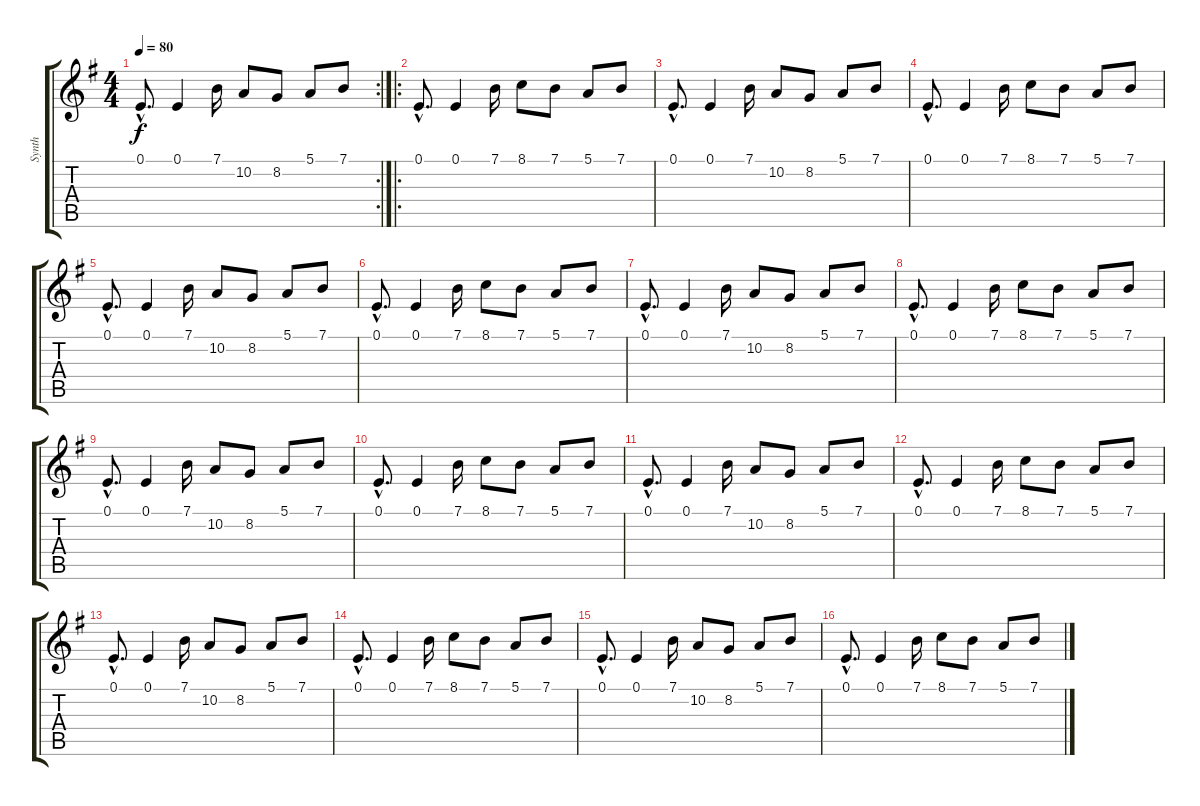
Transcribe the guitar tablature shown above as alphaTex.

\track ("Synth" "Synth") {instrument lead3calliope}
\staff {score tabs}
\tuning (E4 B3 G3 D3 A2 E2) {hide}
\rc 2
\ts (4 4)
\tempo 80
\clef g2
\ks g
0.1{hac}.8{d dy f} 0.1.4 7.1.16 10.2.8 8.2.8 5.1.8 7.1.8 |
\ro
0.1{hac}.8{d} 0.1.4 7.1.16 8.1.8 7.1.8 5.1.8 7.1.8 |
0.1{hac}.8{d} 0.1.4 7.1.16 10.2.8 8.2.8 5.1.8 7.1.8 |
0.1{hac}.8{d} 0.1.4 7.1.16 8.1.8 7.1.8 5.1.8 7.1.8 |
0.1{hac}.8{d} 0.1.4 7.1.16 10.2.8 8.2.8 5.1.8 7.1.8 |
0.1{hac}.8{d} 0.1.4 7.1.16 8.1.8 7.1.8 5.1.8 7.1.8 |
0.1{hac}.8{d} 0.1.4 7.1.16 10.2.8 8.2.8 5.1.8 7.1.8 |
0.1{hac}.8{d} 0.1.4 7.1.16 8.1.8 7.1.8 5.1.8 7.1.8 |
0.1{hac}.8{d} 0.1.4 7.1.16 10.2.8 8.2.8 5.1.8 7.1.8 |
0.1{hac}.8{d} 0.1.4 7.1.16 8.1.8 7.1.8 5.1.8 7.1.8 |
0.1{hac}.8{d} 0.1.4 7.1.16 10.2.8 8.2.8 5.1.8 7.1.8 |
0.1{hac}.8{d} 0.1.4 7.1.16 8.1.8 7.1.8 5.1.8 7.1.8 |
0.1{hac}.8{d} 0.1.4 7.1.16 10.2.8 8.2.8 5.1.8 7.1.8 |
0.1{hac}.8{d} 0.1.4 7.1.16 8.1.8 7.1.8 5.1.8 7.1.8 |
0.1{hac}.8{d} 0.1.4 7.1.16 10.2.8 8.2.8 5.1.8 7.1.8 |
0.1{hac}.8{d} 0.1.4 7.1.16 8.1.8 7.1.8 5.1.8 7.1.8
